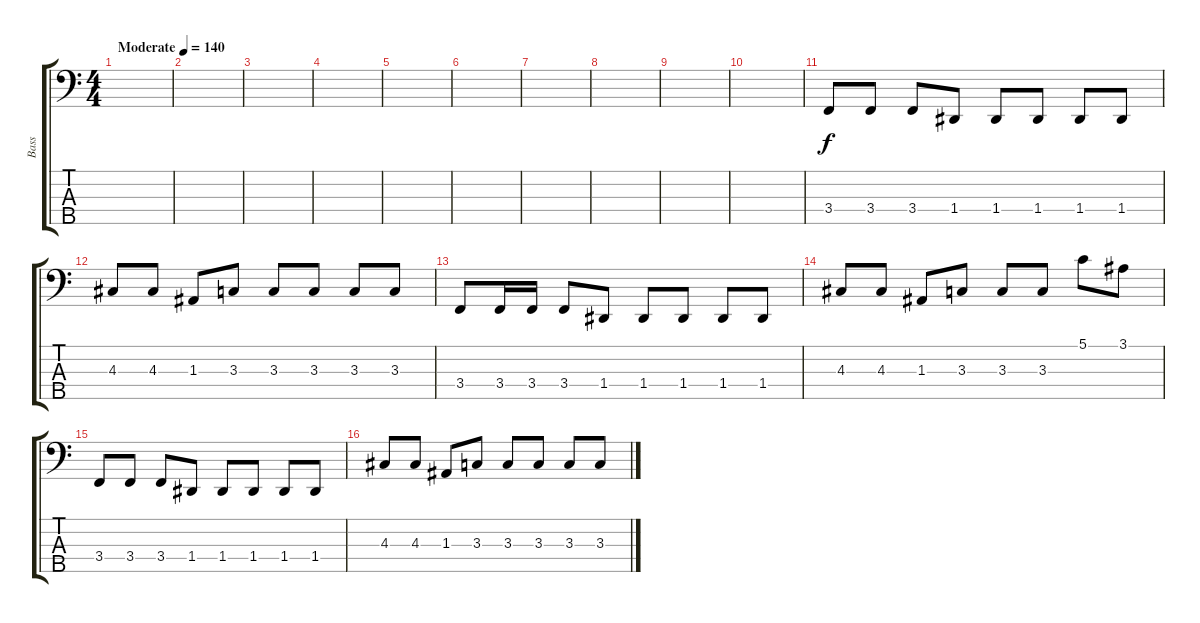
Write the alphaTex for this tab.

\track ("Bass" "Bass") {instrument slapbass2}
\staff {score tabs}
\tuning (G2 D2 A1 D1 A0) {hide}
\ts (4 4)
\tempo (140 "Moderate")
\clef f4
\ks c
|
|
|
|
|
|
|
|
|
|
3.4.8 3.4.8 3.4.8 1.4.8 1.4.8 1.4.8 1.4.8 1.4.8 |
4.3.8 4.3.8 1.3.8 3.3.8 3.3.8 3.3.8 3.3.8 3.3.8 |
3.4.8 3.4.16 3.4.16 3.4.8 1.4.8 1.4.8 1.4.8 1.4.8 1.4.8 |
4.3.8 4.3.8 1.3.8 3.3.8 3.3.8 3.3.8 5.1.8 3.1.8 |
3.4.8 3.4.8 3.4.8 1.4.8 1.4.8 1.4.8 1.4.8 1.4.8 |
4.3.8 4.3.8 1.3.8 3.3.8 3.3.8 3.3.8 3.3.8 3.3.8
